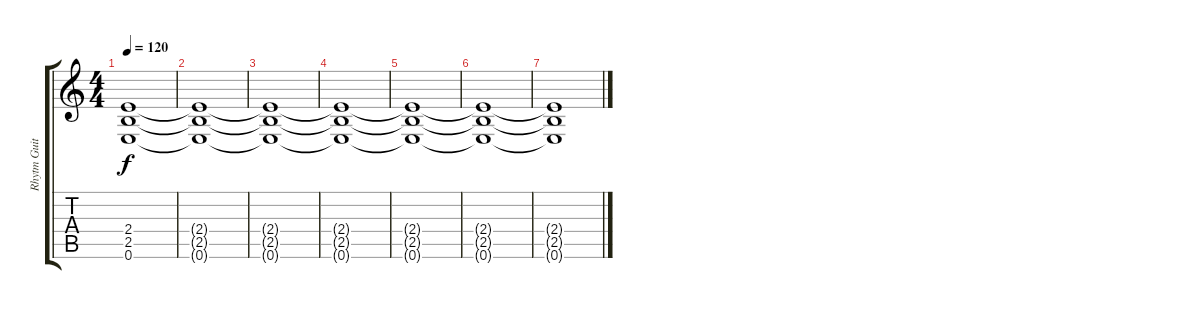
\track ("Rhytm Guitar" "Rhytm Guit") {instrument distortionguitar}
\staff {score tabs}
\tuning (E4 B3 G3 D3 A2 E2) {hide}
\ts (4 4)
\tempo 120
\clef g2
\ks c
(2.4{t} 2.5{t} 0.6{t}).1{dy f volume 5} |
(2.4{t} 2.5{t} 0.6{t}).1 |
(2.4{t} 2.5{t} 0.6{t}).1 |
(2.4{t} 2.5{t} 0.6{t}).1{volume 8} |
(2.4{t} 2.5{t} 0.6{t}).1{volume 0} |
(2.4{t} 2.5{t} 0.6{t}).1 |
(2.4{t} 2.5{t} 0.6{t}).1
